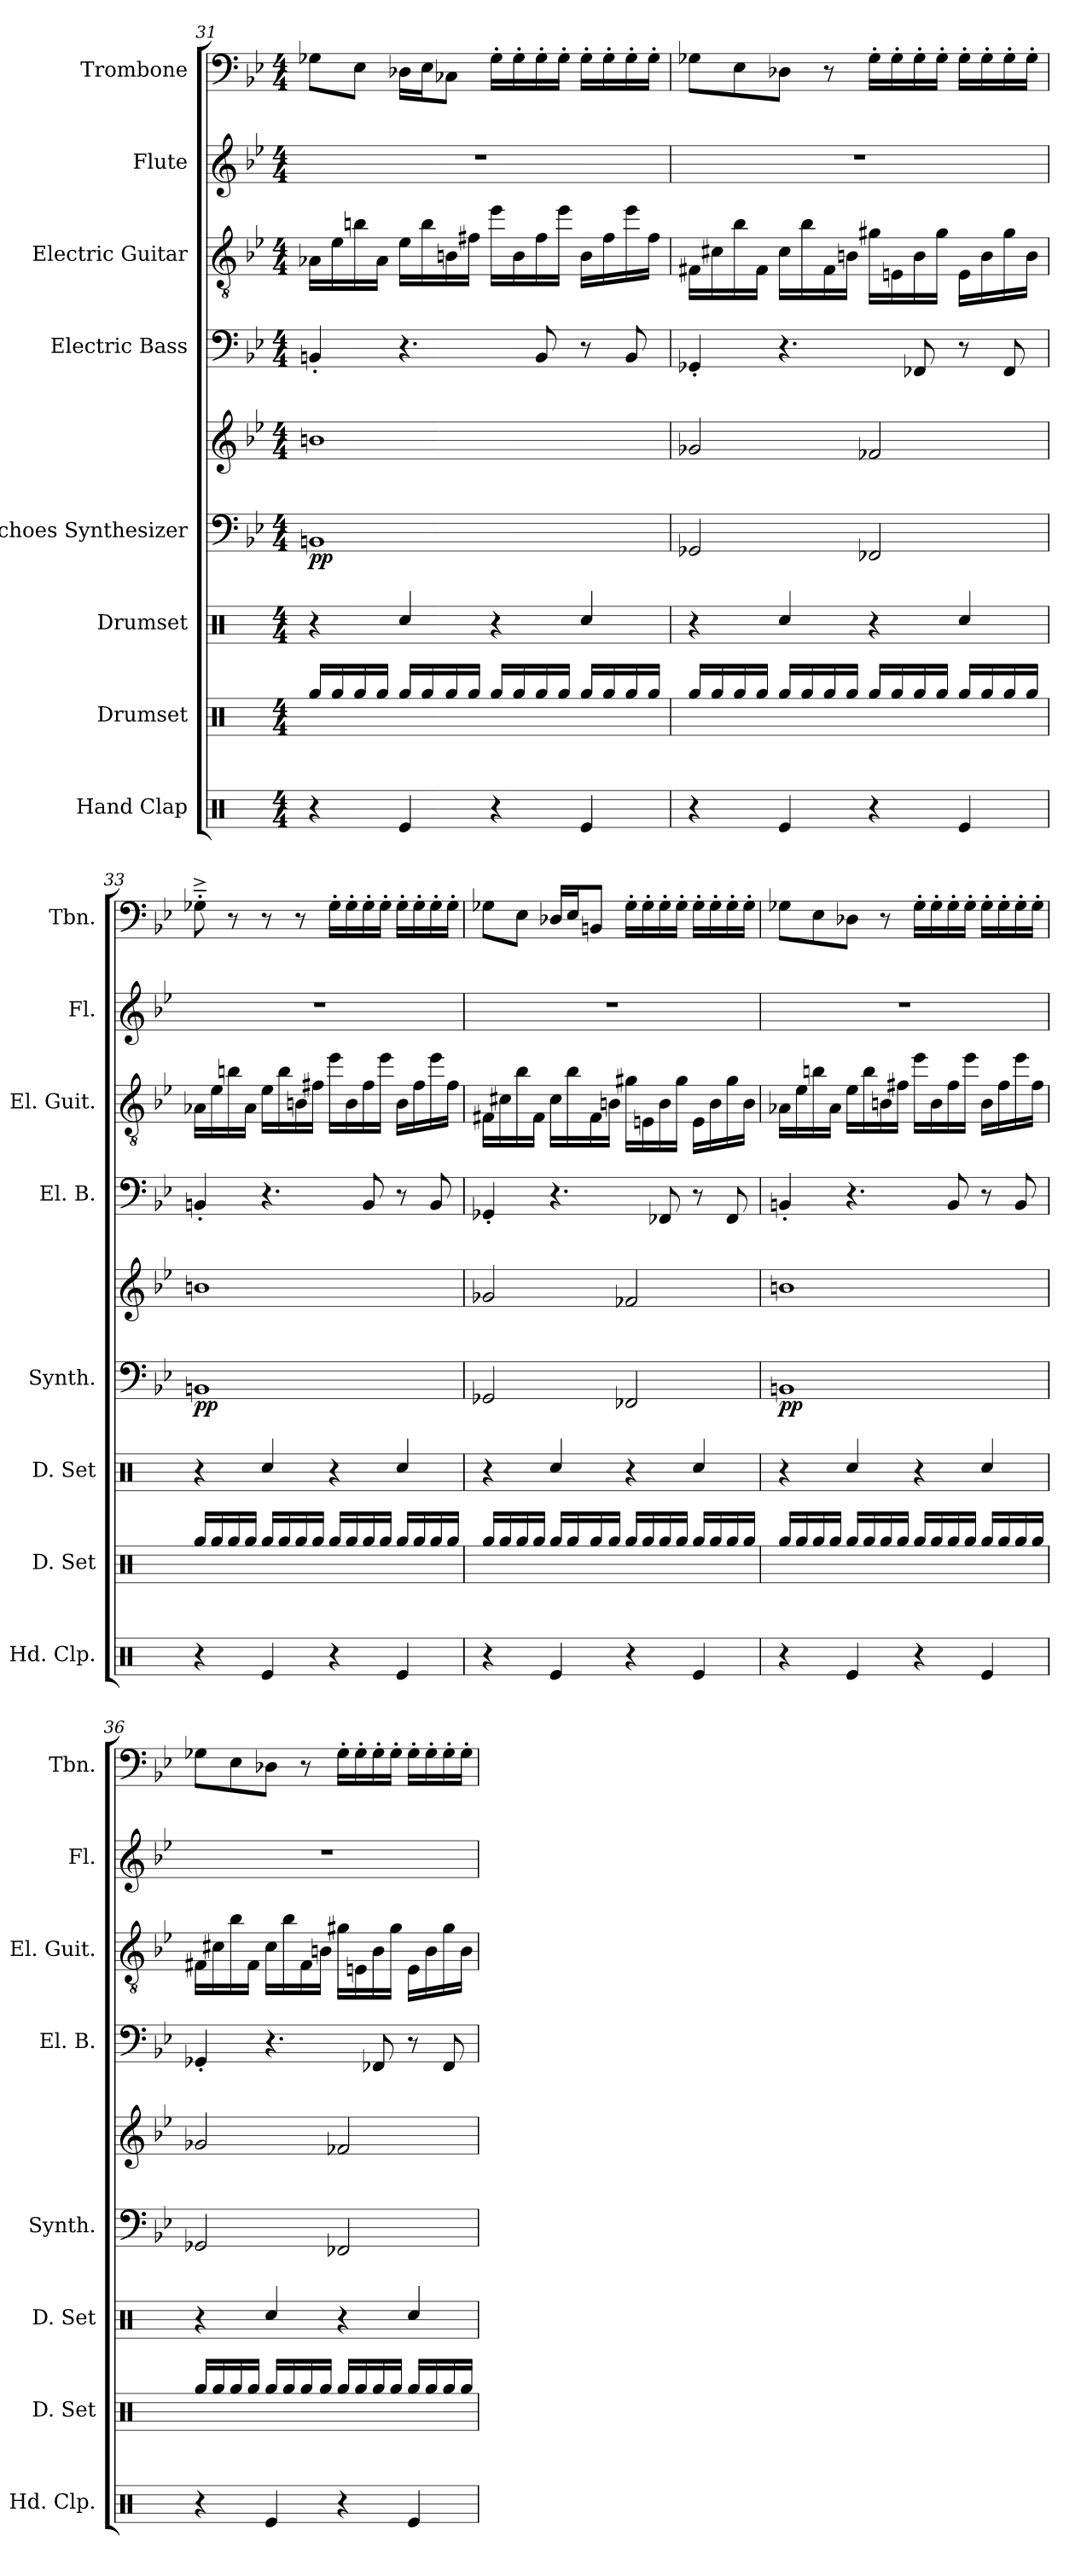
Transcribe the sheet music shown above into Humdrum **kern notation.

**kern	**kern	**kern	**kern	**kern	**dynam	**kern	**kern	**kern	**kern
*part8	*part7	*part6	*part5	*part5	*part5	*part4	*part3	*part2	*part1
*staff9	*staff8	*staff7	*staff6	*staff5	*staff5/6	*staff4	*staff3	*staff2	*staff1
*I"Hand Clap	*I"Drumset	*I"Drumset	*I"Echoes Synthesizer	*	*	*I"Electric Bass	*I"Electric Guitar	*I"Flute	*I"Trombone
*I'Hd. Clp.	*I'D. Set	*I'D. Set	*I'Synth.	*	*	*I'El. B.	*I'El. Guit.	*I'Fl.	*I'Tbn.
*clefX	*clefX	*clefX	*clefF4	*clefG2	*	*clefF4	*clefGv2	*clefG2	*clefF4
*	*	*	*	*	*	*ITrd7c12	*	*	*
*k[]	*k[]	*k[]	*k[b-e-]	*k[b-e-]	*	*k[b-e-]	*k[b-e-]	*k[b-e-]	*k[b-e-]
*M4/4	*M4/4	*M4/4	*M4/4	*M4/4	*	*M4/4	*M4/4	*M4/4	*M4/4
=31	=31	=31	=31	=31	=31	=31	=31	=31	=31
!	!	!	!	!	!LO:DY:b=2	!	!	!	!
!	!	!	!	!	!LO:DY:n=1:b	!	!	!	!
4r	16Rgg/LL	4r	1BBn	1bn	p p	4BBBn'/	16A-X\LL	1r	8G-X\L
.	16Rgg/	.	.	.	.	.	16e-\	.	.
.	16Rgg/	.	.	.	.	.	16bn\	.	8E-\J
.	16Rgg/JJ	.	.	.	.	.	16A-\JJ	.	.
4Re/	16Rgg/LL	4Rcc/	.	.	.	4.r	16e-\LL	.	16D-X\LL
.	16Rgg/	.	.	.	.	.	16b\	.	16E-\J
.	16Rgg/	.	.	.	.	.	16Bn\	.	8C-X\J
.	16Rgg/JJ	.	.	.	.	.	16f#X\JJ	.	.
4r	16Rgg/LL	4r	.	.	.	.	16ee-\LL	.	16G-'\LL
.	16Rgg/	.	.	.	.	.	16B\	.	16G-'\
.	16Rgg/	.	.	.	.	8BBB/	16f#\	.	16G-'\
.	16Rgg/JJ	.	.	.	.	.	16ee-\JJ	.	16G-'\JJ
4Re/	16Rgg/LL	4Rcc/	.	.	.	8r	16B\LL	.	16G-'\LL
.	16Rgg/	.	.	.	.	.	16f#\	.	16G-'\
.	16Rgg/	.	.	.	.	8BBB/	16ee-\	.	16G-'\
.	16Rgg/JJ	.	.	.	.	.	16f#\JJ	.	16G-'\JJ
!!LO:PB:g=z
=32	=32	=32	=32	=32	=32	=32	=32	=32	=32
4r	16Rgg/LL	4r	2GG-X/	2g-X/	.	4GGG-X'/	16F#X\LL	1r	8G-X\L
.	16Rgg/	.	.	.	.	.	16c#X\	.	.
.	16Rgg/	.	.	.	.	.	16b-\	.	8E-\
.	16Rgg/JJ	.	.	.	.	.	16F#\JJ	.	.
4Re/	16Rgg/LL	4Rcc/	.	.	.	4.r	16c#\LL	.	8D-X\J
.	16Rgg/	.	.	.	.	.	16b-\	.	.
.	16Rgg/	.	.	.	.	.	16F#\	.	8r
.	16Rgg/JJ	.	.	.	.	.	16Bn\JJ	.	.
4r	16Rgg/LL	4r	2FF-X/	2f-X/	.	.	16g#X\LL	.	16G-'\LL
.	16Rgg/	.	.	.	.	.	16En\	.	16G-'\
.	16Rgg/	.	.	.	.	8FFF-X/	16B\	.	16G-'\
.	16Rgg/JJ	.	.	.	.	.	16g#\JJ	.	16G-'\JJ
4Re/	16Rgg/LL	4Rcc/	.	.	.	8r	16E\LL	.	16G-'\LL
.	16Rgg/	.	.	.	.	.	16B\	.	16G-'\
.	16Rgg/	.	.	.	.	8FFF-/	16g#\	.	16G-'\
.	16Rgg/JJ	.	.	.	.	.	16B\JJ	.	16G-'\JJ
=33	=33	=33	=33	=33	=33	=33	=33	=33	=33
!	!	!	!	!	!LO:DY:b=2	!	!	!	!
!	!	!	!	!	!LO:DY:n=1:b	!	!	!	!
4r	16Rgg/LL	4r	1BBn	1bn	p p	4BBBn'/	16A-X\LL	1r	8G-X~'^\
.	16Rgg/	.	.	.	.	.	16e-\	.	.
.	16Rgg/	.	.	.	.	.	16bn\	.	8r
.	16Rgg/JJ	.	.	.	.	.	16A-\JJ	.	.
4Re/	16Rgg/LL	4Rcc/	.	.	.	4.r	16e-\LL	.	8r
.	16Rgg/	.	.	.	.	.	16b\	.	.
.	16Rgg/	.	.	.	.	.	16Bn\	.	8r
.	16Rgg/JJ	.	.	.	.	.	16f#X\JJ	.	.
4r	16Rgg/LL	4r	.	.	.	.	16ee-\LL	.	16G-'\LL
.	16Rgg/	.	.	.	.	.	16B\	.	16G-'\
.	16Rgg/	.	.	.	.	8BBB/	16f#\	.	16G-'\
.	16Rgg/JJ	.	.	.	.	.	16ee-\JJ	.	16G-'\JJ
4Re/	16Rgg/LL	4Rcc/	.	.	.	8r	16B\LL	.	16G-'\LL
.	16Rgg/	.	.	.	.	.	16f#\	.	16G-'\
.	16Rgg/	.	.	.	.	8BBB/	16ee-\	.	16G-'\
.	16Rgg/JJ	.	.	.	.	.	16f#\JJ	.	16G-'\JJ
!!LO:PB:g=z
=34	=34	=34	=34	=34	=34	=34	=34	=34	=34
4r	16Rgg/LL	4r	2GG-X/	2g-X/	.	4GGG-X'/	16F#X\LL	1r	8G-X\L
.	16Rgg/	.	.	.	.	.	16c#X\	.	.
.	16Rgg/	.	.	.	.	.	16b-\	.	8E-\J
.	16Rgg/JJ	.	.	.	.	.	16F#\JJ	.	.
4Re/	16Rgg/LL	4Rcc/	.	.	.	4.r	16c#\LL	.	16D-X/LL
.	16Rgg/	.	.	.	.	.	16b-\	.	16E-/J
.	16Rgg/	.	.	.	.	.	16F#\	.	8BBn/J
.	16Rgg/JJ	.	.	.	.	.	16Bn\JJ	.	.
4r	16Rgg/LL	4r	2FF-X/	2f-X/	.	.	16g#X\LL	.	16G-'\LL
.	16Rgg/	.	.	.	.	.	16En\	.	16G-'\
.	16Rgg/	.	.	.	.	8FFF-X/	16B\	.	16G-'\
.	16Rgg/JJ	.	.	.	.	.	16g#\JJ	.	16G-'\JJ
4Re/	16Rgg/LL	4Rcc/	.	.	.	8r	16E\LL	.	16G-'\LL
.	16Rgg/	.	.	.	.	.	16B\	.	16G-'\
.	16Rgg/	.	.	.	.	8FFF-/	16g#\	.	16G-'\
.	16Rgg/JJ	.	.	.	.	.	16B\JJ	.	16G-'\JJ
=35	=35	=35	=35	=35	=35	=35	=35	=35	=35
!	!	!	!	!	!LO:DY:b=2	!	!	!	!
!	!	!	!	!	!LO:DY:n=1:b	!	!	!	!
4r	16Rgg/LL	4r	1BBn	1bn	p p	4BBBn'/	16A-X\LL	1r	8G-X\L
.	16Rgg/	.	.	.	.	.	16e-\	.	.
.	16Rgg/	.	.	.	.	.	16bn\	.	8E-\
.	16Rgg/JJ	.	.	.	.	.	16A-\JJ	.	.
4Re/	16Rgg/LL	4Rcc/	.	.	.	4.r	16e-\LL	.	8D-X\J
.	16Rgg/	.	.	.	.	.	16b\	.	.
.	16Rgg/	.	.	.	.	.	16Bn\	.	8r
.	16Rgg/JJ	.	.	.	.	.	16f#X\JJ	.	.
4r	16Rgg/LL	4r	.	.	.	.	16ee-\LL	.	16G-'\LL
.	16Rgg/	.	.	.	.	.	16B\	.	16G-'\
.	16Rgg/	.	.	.	.	8BBB/	16f#\	.	16G-'\
.	16Rgg/JJ	.	.	.	.	.	16ee-\JJ	.	16G-'\JJ
4Re/	16Rgg/LL	4Rcc/	.	.	.	8r	16B\LL	.	16G-'\LL
.	16Rgg/	.	.	.	.	.	16f#\	.	16G-'\
.	16Rgg/	.	.	.	.	8BBB/	16ee-\	.	16G-'\
.	16Rgg/JJ	.	.	.	.	.	16f#\JJ	.	16G-'\JJ
!!LO:PB:g=z
=36	=36	=36	=36	=36	=36	=36	=36	=36	=36
4r	16Rgg/LL	4r	2GG-X/	2g-X/	.	4GGG-X'/	16F#X\LL	1r	8G-X\L
.	16Rgg/	.	.	.	.	.	16c#X\	.	.
.	16Rgg/	.	.	.	.	.	16b-\	.	8E-\
.	16Rgg/JJ	.	.	.	.	.	16F#\JJ	.	.
4Re/	16Rgg/LL	4Rcc/	.	.	.	4.r	16c#\LL	.	8D-X\J
.	16Rgg/	.	.	.	.	.	16b-\	.	.
.	16Rgg/	.	.	.	.	.	16F#\	.	8r
.	16Rgg/JJ	.	.	.	.	.	16Bn\JJ	.	.
4r	16Rgg/LL	4r	2FF-X/	2f-X/	.	.	16g#X\LL	.	16G-'\LL
.	16Rgg/	.	.	.	.	.	16En\	.	16G-'\
.	16Rgg/	.	.	.	.	8FFF-X/	16B\	.	16G-'\
.	16Rgg/JJ	.	.	.	.	.	16g#\JJ	.	16G-'\JJ
4Re/	16Rgg/LL	4Rcc/	.	.	.	8r	16E\LL	.	16G-'\LL
.	16Rgg/	.	.	.	.	.	16B\	.	16G-'\
.	16Rgg/	.	.	.	.	8FFF-/	16g#\	.	16G-'\
.	16Rgg/JJ	.	.	.	.	.	16B\JJ	.	16G-'\JJ
=	=	=	=	=	=	=	=	=	=
*-	*-	*-	*-	*-	*-	*-	*-	*-	*-
